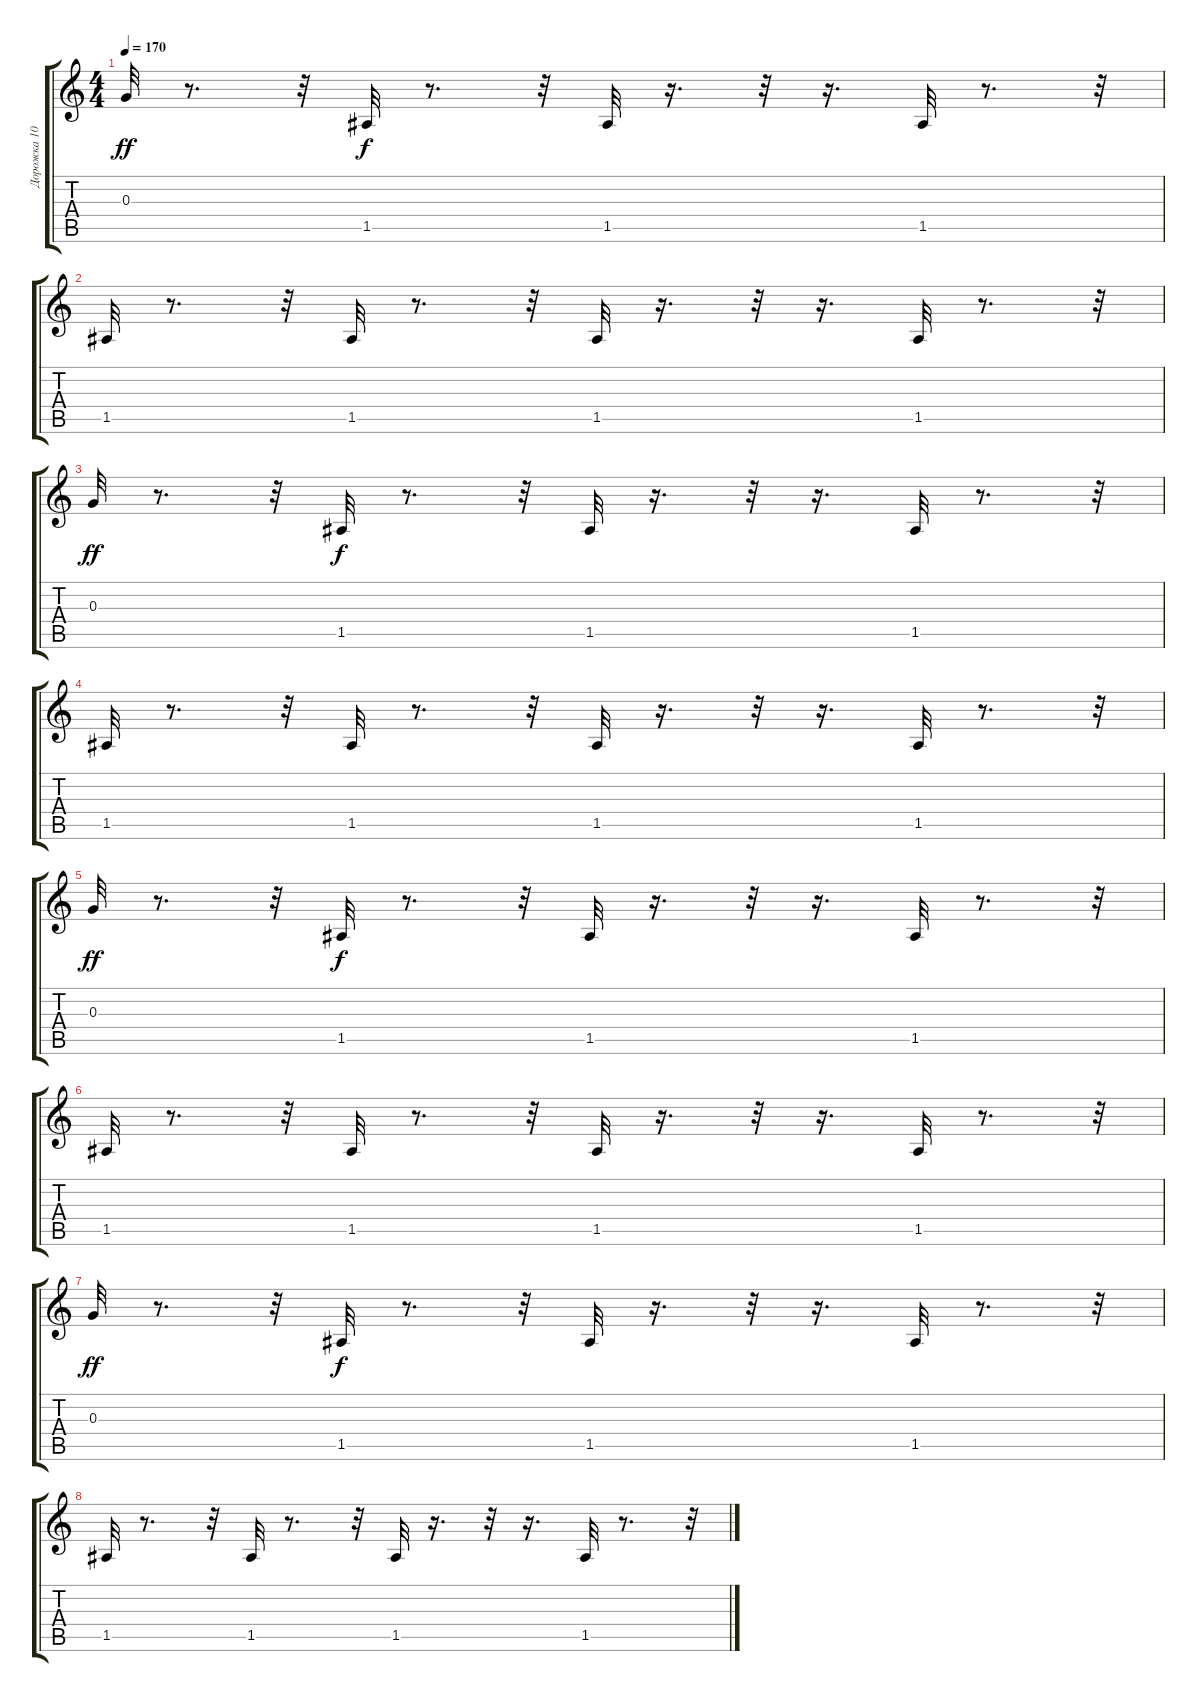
\track ("Дорожка 10" "Дорожка 10") {instrument acousticguitarsteel}
\staff {score tabs}
\tuning (E4 B3 G3 D3 A2 E2) {hide}
\ts (4 4)
\tempo 170
\clef g2
\ks c
0.3.32{dy ff} r.8{d} r.32 1.5.32{dy f} r.8{d} r.32 1.5.32 r.16{d} r.32 r.16{d} 1.5.32 r.8{d} r.32 |
1.5.32 r.8{d} r.32 1.5.32 r.8{d} r.32 1.5.32 r.16{d} r.32 r.16{d} 1.5.32 r.8{d} r.32 |
0.3.32{dy ff} r.8{d} r.32 1.5.32{dy f} r.8{d} r.32 1.5.32 r.16{d} r.32 r.16{d} 1.5.32 r.8{d} r.32 |
1.5.32 r.8{d} r.32 1.5.32 r.8{d} r.32 1.5.32 r.16{d} r.32 r.16{d} 1.5.32 r.8{d} r.32 |
0.3.32{dy ff} r.8{d} r.32 1.5.32{dy f} r.8{d} r.32 1.5.32 r.16{d} r.32 r.16{d} 1.5.32 r.8{d} r.32 |
1.5.32 r.8{d} r.32 1.5.32 r.8{d} r.32 1.5.32 r.16{d} r.32 r.16{d} 1.5.32 r.8{d} r.32 |
0.3.32{dy ff} r.8{d} r.32 1.5.32{dy f} r.8{d} r.32 1.5.32 r.16{d} r.32 r.16{d} 1.5.32 r.8{d} r.32 |
1.5.32 r.8{d} r.32 1.5.32 r.8{d} r.32 1.5.32 r.16{d} r.32 r.16{d} 1.5.32 r.8{d} r.32
